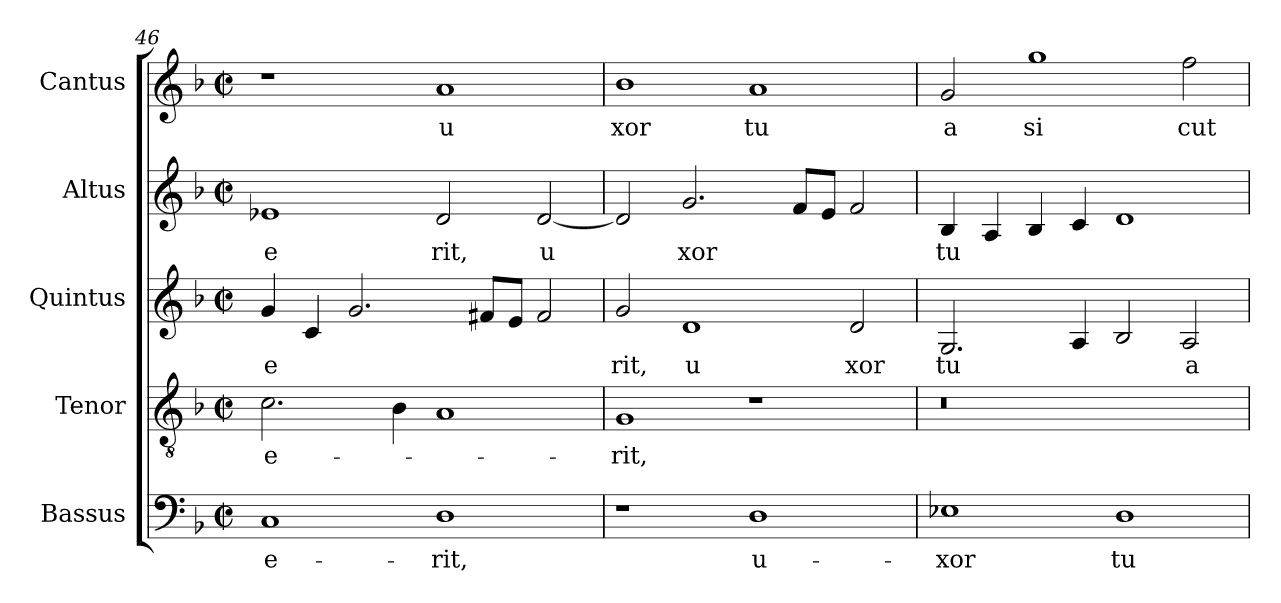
**kern	**text	**kern	**text	**kern	**text	**kern	**text	**kern	**text
*part5	*part5	*part4	*part4	*part3	*part3	*part2	*part2	*part1	*part1
*staff5	*staff5	*staff4	*staff4	*staff3	*staff3	*staff2	*staff2	*staff1	*staff1
*I"Bassus	*	*I"Tenor	*	*I"Quintus	*	*I"Altus	*	*I"Cantus	*
!!LO:LB:g=z
*clefF4	*	*clefGv2	*	*clefG2	*	*clefG2	*	*clefG2	*
*k[b-]	*	*k[b-]	*	*k[b-]	*	*k[b-]	*	*k[b-]	*
*F:	*	*F:	*	*F:	*	*F:	*	*F:	*
*M2/2	*	*M2/2	*	*M2/2	*	*M2/2	*	*M2/2	*
*met(c|)	*	*met(c|)	*	*met(c|)	*	*met(c|)	*	*met(c|)	*
=46	=46	=46	=46	=46	=46	=46	=46	=46	=46
!	!LO:LY:b:cj	!	!LO:LY:b:cj	!	!LO:LY:b:cj	!	!LO:LY:b:cj	!	!
1C	e-	2.c\	e-	4g/	e	1e-X	e	1r	.
.	.	.	.	4c/	.	.	.	.	.
.	.	.	.	2.g/	.	.	.	.	.
.	.	4B-\	.	.	.	.	.	.	.
!	!LO:LY:b:cj	!	!	!	!	!	!LO:LY:b:cj	!	!LO:LY:b:cj
1D	-rit,	1A	.	.	.	2d/	rit,	1a	u
.	.	.	.	8f#/L	.	.	.	.	.
.	.	.	.	8e/J	.	.	.	.	.
!	!	!	!	!	!	!	!LO:LY:b:cj	!	!
.	.	.	.	2f#/	.	[<2d/	u	.	.
=47	=47	=47	=47	=47	=47	=47	=47	=47	=47
!	!	!	!LO:LY:b:cj	!	!LO:LY:b:cj	!	!	!	!LO:LY:b:cj
1r	.	1G	-rit,	2g/	rit,	2d/]	.	1b-	xor
!	!	!	!	!	!LO:LY:b:cj	!	!LO:LY:b	!	!
.	.	.	.	1d	u	2.g/	xor	.	.
!	!LO:LY:b:cj	!	!	!	!	!	!	!	!LO:LY:b:cj
1D	u-	1r	.	.	.	.	.	1a	tu
.	.	.	.	.	.	8f/L	.	.	.
.	.	.	.	.	.	8e/J	.	.	.
!	!	!	!	!	!LO:LY:b:cj	!	!	!	!
.	.	.	.	2d/	xor	2f/	.	.	.
=48	=48	=48	=48	=48	=48	=48	=48	=48	=48
!	!LO:LY:b:cj	!	!	!	!LO:LY:b:cj	!	!LO:LY:b:cj	!	!LO:LY:b:cj
1E-X	-xor	0r	.	2.G/	tu	4B-/	tu	2g/	a
.	.	.	.	.	.	4A/	.	.	.
!	!	!	!	!	!	!	!	!	!LO:LY:b:cj
.	.	.	.	.	.	4B-/	.	1gg	si
.	.	.	.	4A/	.	4c/	.	.	.
!	!LO:LY:b:cj	!	!	!	!	!	!	!	!
1D	tu-	.	.	2B-/	.	1d	.	.	.
!	!	!	!	!	!LO:LY:b:cj	!	!	!	!LO:LY:b:cj
.	.	.	.	2A/	a	.	.	2ff\	cut
=	=	=	=	=	=	=	=	=	=
*-	*-	*-	*-	*-	*-	*-	*-	*-	*-
